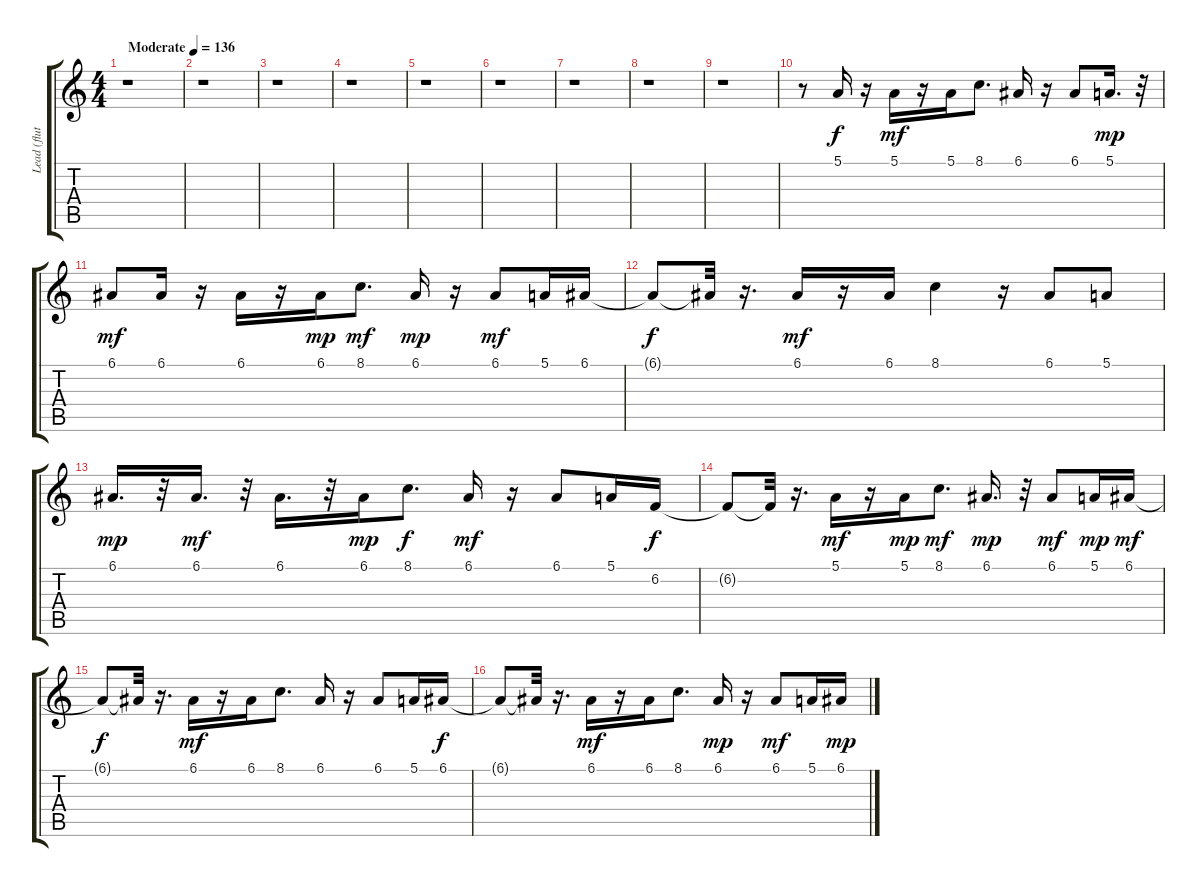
\track ("Lead (flute)" "Lead (flut") {instrument flute}
\staff {score tabs}
\tuning (E4 B3 G3 D3 A2 E2) {hide}
\ts (4 4)
\tempo (136 "Moderate")
\clef g2
\ks c
r.1{dy f instrument flute} |
r.1 |
r.1 |
r.1 |
r.1 |
r.1 |
r.1 |
r.1 |
r.1 |
r.8 5.1.16 r.16 5.1.16{dy mf} r.16 5.1.16 8.1.8{d} 6.1.16 r.16 6.1.8 5.1.16{d dy mp} r.32 |
6.1.8{dy mf} 6.1.16 r.16 6.1.16 r.16 6.1.16{dy mp} 8.1.8{d dy mf} 6.1.16{dy mp} r.16 6.1.8{dy mf} 5.1.16 6.1.16 |
6.1{t}.8{dy f} 6.1{t}.32 r.16{d} 6.1.16{dy mf} r.16 6.1.16 8.1.4 r.16 6.1.8 5.1.8 |
6.1.16{d dy mp} r.32 6.1.16{d dy mf} r.32 6.1.16{d} r.32 6.1.16{dy mp} 8.1.8{d dy f} 6.1.16{dy mf} r.16 6.1.8 5.1.16 6.2.16{dy f} |
6.2{t}.8 6.2{t}.32 r.16{d} 5.1.16{dy mf} r.16 5.1.16{dy mp} 8.1.8{d dy mf} 6.1.16{d dy mp} r.32 6.1.8{dy mf} 5.1.16{dy mp} 6.1.16{dy mf} |
6.1{t}.8{dy f} 6.1{t}.32 r.16{d} 6.1.16{dy mf} r.16 6.1.16 8.1.8{d} 6.1.16 r.16 6.1.8 5.1.16 6.1.16{dy f} |
6.1{t}.8 6.1{t}.32 r.16{d} 6.1.16{dy mf} r.16 6.1.16 8.1.8{d} 6.1.16{dy mp} r.16 6.1.8{dy mf} 5.1.16 6.1.16{dy mp}
